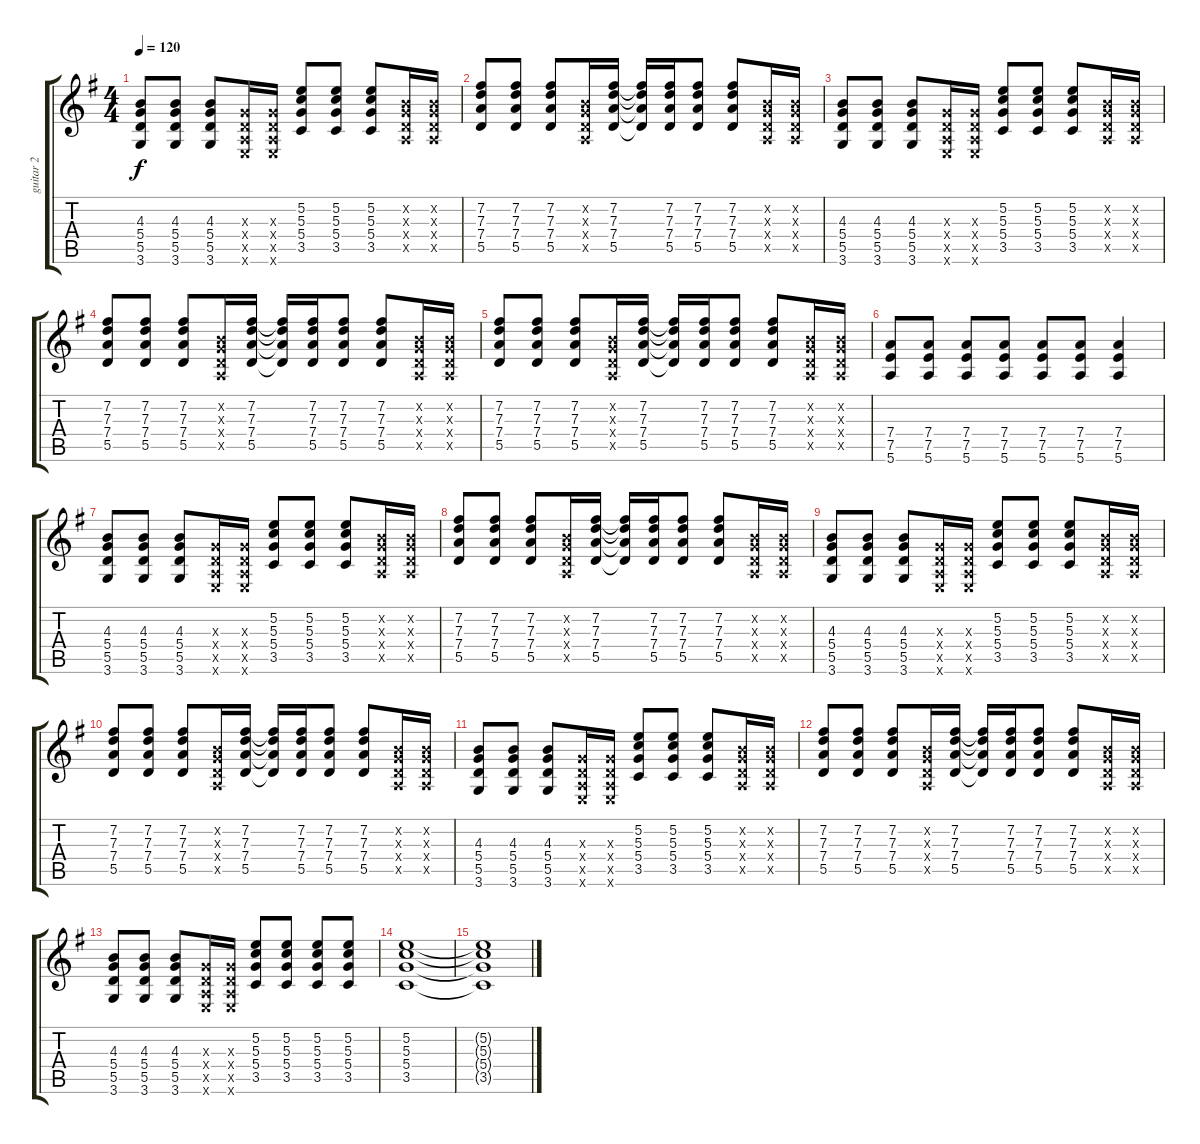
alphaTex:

\track ("guitar 2" "guitar 2") {instrument overdrivenguitar}
\staff {score tabs}
\tuning (E4 B3 G3 D3 A2 E2) {hide}
\ts (4 4)
\tempo 120
\clef g2
\ks g
(4.3 5.4 5.5 3.6).8{dy f} (4.3 5.4 5.5 3.6).8 (4.3 5.4 5.5 3.6).8 (0.3{x} 0.4{x} 0.5{x} 0.6{x}).16 (0.3{x} 0.4{x} 0.5{x} 0.6{x}).16 (5.2 5.3 5.4 3.5).8 (5.2 5.3 5.4 3.5).8 (5.2 5.3 5.4 3.5).8 (0.2{x} 0.3{x} 0.4{x} 0.5{x}).16 (0.2{x} 0.3{x} 0.4{x} 0.5{x}).16 |
(7.2 7.3 7.4 5.5).8 (7.2 7.3 7.4 5.5).8 (7.2 7.3 7.4 5.5).8 (0.2{x} 0.3{x} 0.4{x} 0.5{x}).16 (7.2 7.3 7.4 5.5).16 (7.2{t} 7.3{t} 7.4{t} 5.5{t}).16 (7.2 7.3 7.4 5.5).16 (7.2 7.3 7.4 5.5).8 (7.2 7.3 7.4 5.5).8 (0.2{x} 0.3{x} 0.4{x} 0.5{x}).16 (0.2{x} 0.3{x} 0.4{x} 0.5{x}).16 |
(4.3 5.4 5.5 3.6).8 (4.3 5.4 5.5 3.6).8 (4.3 5.4 5.5 3.6).8 (0.3{x} 0.4{x} 0.5{x} 0.6{x}).16 (0.3{x} 0.4{x} 0.5{x} 0.6{x}).16 (5.2 5.3 5.4 3.5).8 (5.2 5.3 5.4 3.5).8 (5.2 5.3 5.4 3.5).8 (0.2{x} 0.3{x} 0.4{x} 0.5{x}).16 (0.2{x} 0.3{x} 0.4{x} 0.5{x}).16 |
(7.2 7.3 7.4 5.5).8 (7.2 7.3 7.4 5.5).8 (7.2 7.3 7.4 5.5).8 (0.2{x} 0.3{x} 0.4{x} 0.5{x}).16 (7.2 7.3 7.4 5.5).16 (7.2{t} 7.3{t} 7.4{t} 5.5{t}).16 (7.2 7.3 7.4 5.5).16 (7.2 7.3 7.4 5.5).8 (7.2 7.3 7.4 5.5).8 (0.2{x} 0.3{x} 0.4{x} 0.5{x}).16 (0.2{x} 0.3{x} 0.4{x} 0.5{x}).16 |
(7.2 7.3 7.4 5.5).8 (7.2 7.3 7.4 5.5).8 (7.2 7.3 7.4 5.5).8 (0.2{x} 0.3{x} 0.4{x} 0.5{x}).16 (7.2 7.3 7.4 5.5).16 (7.2{t} 7.3{t} 7.4{t} 5.5{t}).16 (7.2 7.3 7.4 5.5).16 (7.2 7.3 7.4 5.5).8 (7.2 7.3 7.4 5.5).8 (0.2{x} 0.3{x} 0.4{x} 0.5{x}).16 (0.2{x} 0.3{x} 0.4{x} 0.5{x}).16 |
(7.4 7.5 5.6).8 (7.4 7.5 5.6).8 (7.4 7.5 5.6).8 (7.4 7.5 5.6).8 (7.4 7.5 5.6).8 (7.4 7.5 5.6).8 (7.4 7.5 5.6).4 |
(4.3 5.4 5.5 3.6).8 (4.3 5.4 5.5 3.6).8 (4.3 5.4 5.5 3.6).8 (0.3{x} 0.4{x} 0.5{x} 0.6{x}).16 (0.3{x} 0.4{x} 0.5{x} 0.6{x}).16 (5.2 5.3 5.4 3.5).8 (5.2 5.3 5.4 3.5).8 (5.2 5.3 5.4 3.5).8 (0.2{x} 0.3{x} 0.4{x} 0.5{x}).16 (0.2{x} 0.3{x} 0.4{x} 0.5{x}).16 |
(7.2 7.3 7.4 5.5).8 (7.2 7.3 7.4 5.5).8 (7.2 7.3 7.4 5.5).8 (0.2{x} 0.3{x} 0.4{x} 0.5{x}).16 (7.2 7.3 7.4 5.5).16 (7.2{t} 7.3{t} 7.4{t} 5.5{t}).16 (7.2 7.3 7.4 5.5).16 (7.2 7.3 7.4 5.5).8 (7.2 7.3 7.4 5.5).8 (0.2{x} 0.3{x} 0.4{x} 0.5{x}).16 (0.2{x} 0.3{x} 0.4{x} 0.5{x}).16 |
(4.3 5.4 5.5 3.6).8 (4.3 5.4 5.5 3.6).8 (4.3 5.4 5.5 3.6).8 (0.3{x} 0.4{x} 0.5{x} 0.6{x}).16 (0.3{x} 0.4{x} 0.5{x} 0.6{x}).16 (5.2 5.3 5.4 3.5).8 (5.2 5.3 5.4 3.5).8 (5.2 5.3 5.4 3.5).8 (0.2{x} 0.3{x} 0.4{x} 0.5{x}).16 (0.2{x} 0.3{x} 0.4{x} 0.5{x}).16 |
(7.2 7.3 7.4 5.5).8 (7.2 7.3 7.4 5.5).8 (7.2 7.3 7.4 5.5).8 (0.2{x} 0.3{x} 0.4{x} 0.5{x}).16 (7.2 7.3 7.4 5.5).16 (7.2{t} 7.3{t} 7.4{t} 5.5{t}).16 (7.2 7.3 7.4 5.5).16 (7.2 7.3 7.4 5.5).8 (7.2 7.3 7.4 5.5).8 (0.2{x} 0.3{x} 0.4{x} 0.5{x}).16 (0.2{x} 0.3{x} 0.4{x} 0.5{x}).16 |
(4.3 5.4 5.5 3.6).8 (4.3 5.4 5.5 3.6).8 (4.3 5.4 5.5 3.6).8 (0.3{x} 0.4{x} 0.5{x} 0.6{x}).16 (0.3{x} 0.4{x} 0.5{x} 0.6{x}).16 (5.2 5.3 5.4 3.5).8 (5.2 5.3 5.4 3.5).8 (5.2 5.3 5.4 3.5).8 (0.2{x} 0.3{x} 0.4{x} 0.5{x}).16 (0.2{x} 0.3{x} 0.4{x} 0.5{x}).16 |
(7.2 7.3 7.4 5.5).8 (7.2 7.3 7.4 5.5).8 (7.2 7.3 7.4 5.5).8 (0.2{x} 0.3{x} 0.4{x} 0.5{x}).16 (7.2 7.3 7.4 5.5).16 (7.2{t} 7.3{t} 7.4{t} 5.5{t}).16 (7.2 7.3 7.4 5.5).16 (7.2 7.3 7.4 5.5).8 (7.2 7.3 7.4 5.5).8 (0.2{x} 0.3{x} 0.4{x} 0.5{x}).16 (0.2{x} 0.3{x} 0.4{x} 0.5{x}).16 |
(4.3 5.4 5.5 3.6).8 (4.3 5.4 5.5 3.6).8 (4.3 5.4 5.5 3.6).8 (0.3{x} 0.4{x} 0.5{x} 0.6{x}).16 (0.3{x} 0.4{x} 0.5{x} 0.6{x}).16 (5.2 5.3 5.4 3.5).8 (5.2 5.3 5.4 3.5).8 (5.2 5.3 5.4 3.5).8 (5.2 5.3 5.4 3.5).8 |
(5.2 5.3 5.4 3.5).1 |
(5.2{t} 5.3{t} 5.4{t} 3.5{t}).1
